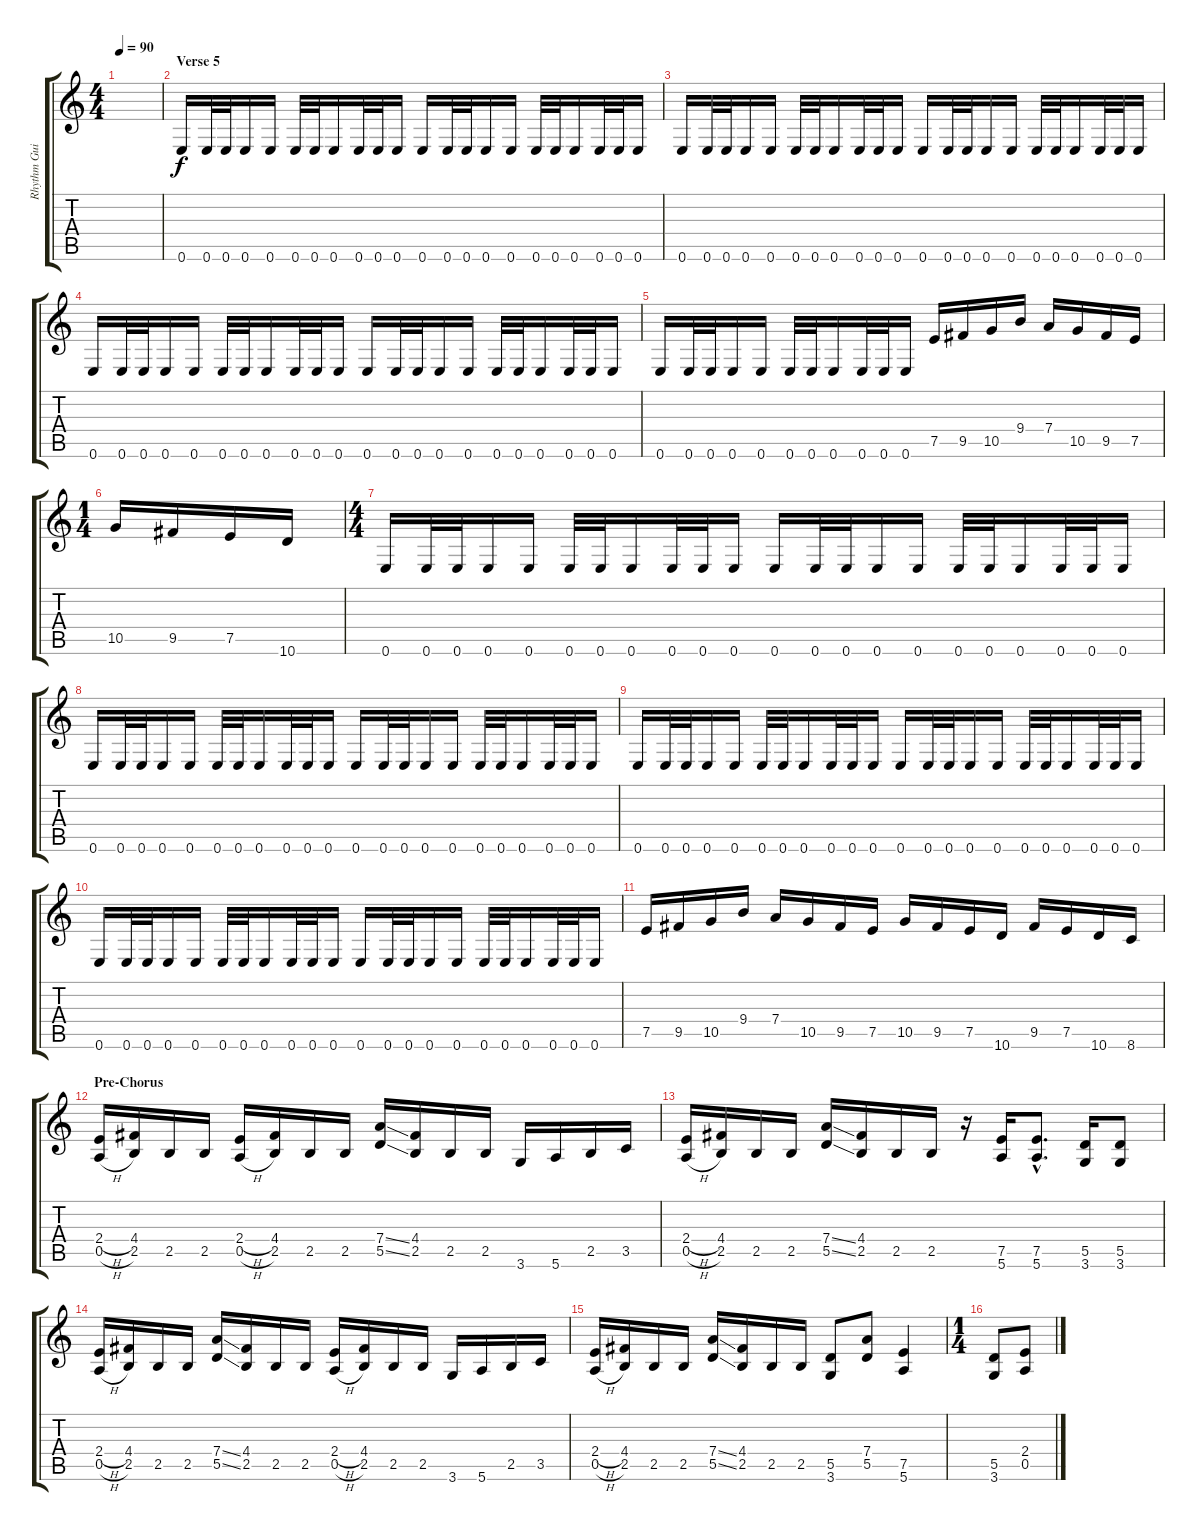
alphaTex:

\track ("Rhythm Guitar" "Rhythm Gui") {instrument distortionguitar}
\staff {score tabs}
\tuning (E4 B3 G3 D3 A2 E2) {hide}
\ts (4 4)
\tempo 90
\clef g2
\ks c
|
\section ("" "Verse 5")
0.6.16 0.6.32 0.6.32 0.6.16 0.6.16 0.6.32 0.6.32 0.6.16 0.6.32 0.6.32 0.6.16 0.6.16 0.6.32 0.6.32 0.6.16 0.6.16 0.6.32 0.6.32 0.6.16 0.6.32 0.6.32 0.6.16 |
0.6.16 0.6.32 0.6.32 0.6.16 0.6.16 0.6.32 0.6.32 0.6.16 0.6.32 0.6.32 0.6.16 0.6.16 0.6.32 0.6.32 0.6.16 0.6.16 0.6.32 0.6.32 0.6.16 0.6.32 0.6.32 0.6.16 |
0.6.16 0.6.32 0.6.32 0.6.16 0.6.16 0.6.32 0.6.32 0.6.16 0.6.32 0.6.32 0.6.16 0.6.16 0.6.32 0.6.32 0.6.16 0.6.16 0.6.32 0.6.32 0.6.16 0.6.32 0.6.32 0.6.16 |
0.6.16 0.6.32 0.6.32 0.6.16 0.6.16 0.6.32 0.6.32 0.6.16 0.6.32 0.6.32 0.6.16 7.5.16 9.5.16 10.5.16 9.4.16 7.4.16 10.5.16 9.5.16 7.5.16 |
\ts (1 4)
10.5.16 9.5.16 7.5.16 10.6.16 |
\ts (4 4)
0.6.16 0.6.32 0.6.32 0.6.16 0.6.16 0.6.32 0.6.32 0.6.16 0.6.32 0.6.32 0.6.16 0.6.16 0.6.32 0.6.32 0.6.16 0.6.16 0.6.32 0.6.32 0.6.16 0.6.32 0.6.32 0.6.16 |
0.6.16 0.6.32 0.6.32 0.6.16 0.6.16 0.6.32 0.6.32 0.6.16 0.6.32 0.6.32 0.6.16 0.6.16 0.6.32 0.6.32 0.6.16 0.6.16 0.6.32 0.6.32 0.6.16 0.6.32 0.6.32 0.6.16 |
0.6.16 0.6.32 0.6.32 0.6.16 0.6.16 0.6.32 0.6.32 0.6.16 0.6.32 0.6.32 0.6.16 0.6.16 0.6.32 0.6.32 0.6.16 0.6.16 0.6.32 0.6.32 0.6.16 0.6.32 0.6.32 0.6.16 |
0.6.16 0.6.32 0.6.32 0.6.16 0.6.16 0.6.32 0.6.32 0.6.16 0.6.32 0.6.32 0.6.16 0.6.16 0.6.32 0.6.32 0.6.16 0.6.16 0.6.32 0.6.32 0.6.16 0.6.32 0.6.32 0.6.16 |
7.5.16 9.5.16 10.5.16 9.4.16 7.4.16 10.5.16 9.5.16 7.5.16 10.5.16 9.5.16 7.5.16 10.6.16 9.5.16 7.5.16 10.6.16 8.6.16 |
\section ("" "Pre-Chorus")
(2.4{h} 0.5{h}).16 (4.4 2.5).16 2.5.16 2.5.16 (2.4{h} 0.5{h}).16 (4.4 2.5).16 2.5.16 2.5.16 (7.4{ss} 5.5{ss}).16 (4.4 2.5).16 2.5.16 2.5.16 3.6.16 5.6.16 2.5.16 3.5.16 |
(2.4{h} 0.5{h}).16 (4.4 2.5).16 2.5.16 2.5.16 (7.4{ss} 5.5{ss}).16 (4.4 2.5).16 2.5.16 2.5.16 r.16 (7.5 5.6).16 (7.5{hac} 5.6{hac}).8{d} (5.5 3.6).16 (5.5 3.6).8 |
(2.4{h} 0.5{h}).16 (4.4 2.5).16 2.5.16 2.5.16 (7.4{ss} 5.5{ss}).16 (4.4 2.5).16 2.5.16 2.5.16 (2.4{h} 0.5{h}).16 (4.4 2.5).16 2.5.16 2.5.16 3.6.16 5.6.16 2.5.16 3.5.16 |
(2.4{h} 0.5{h}).16 (4.4 2.5).16 2.5.16 2.5.16 (7.4{ss} 5.5{ss}).16 (4.4 2.5).16 2.5.16 2.5.16 (5.5 3.6).8 (7.4 5.5).8 (7.5 5.6).4 |
\ts (1 4)
(5.5 3.6).8 (2.4 0.5).8
